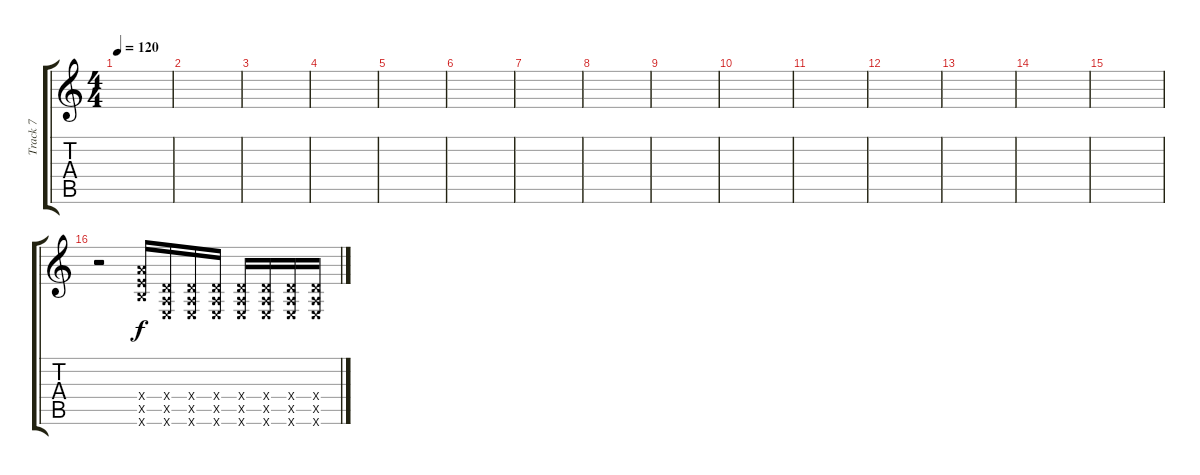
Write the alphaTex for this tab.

\track ("Track 7" "Track 7") {instrument distortionguitar}
\staff {score tabs}
\tuning (E4 B3 G3 D3 A2 E2) {hide}
\ts (4 4)
\tempo 120
\clef g2
\ks c
|
|
|
|
|
|
|
|
|
|
|
|
|
|
|
r.2 (7.4{x} 7.5{x} 7.6{x}).16 (0.4{x} 0.5{x} 0.6{x}).16 (0.4{x} 0.5{x} 0.6{x}).16 (0.4{x} 0.5{x} 0.6{x}).16 (0.4{x} 0.5{x} 0.6{x}).16 (0.4{x} 0.5{x} 0.6{x}).16 (0.4{x} 0.5{x} 0.6{x}).16 (0.4{x} 0.5{x} 0.6{x}).16
